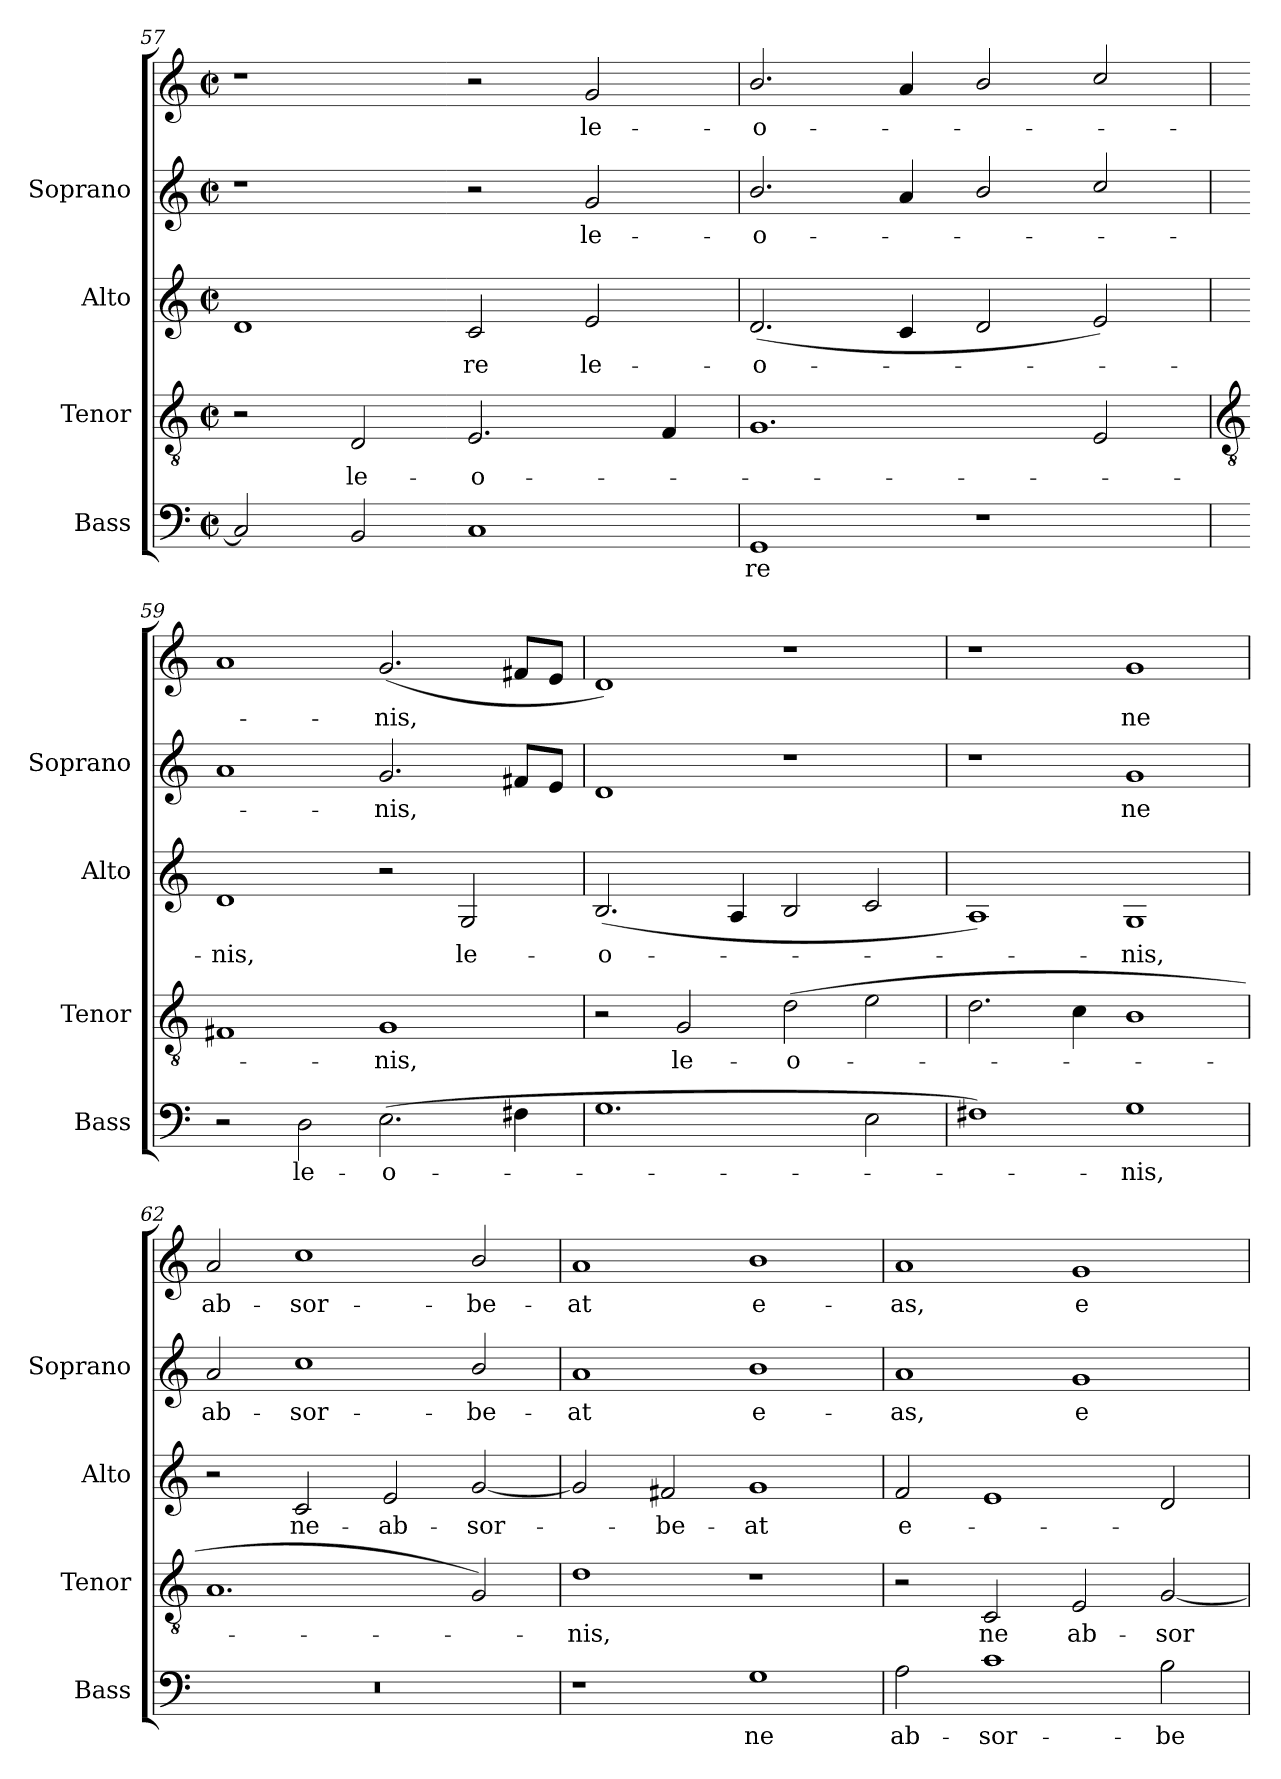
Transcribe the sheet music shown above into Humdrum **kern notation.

**kern	**text	**kern	**text	**kern	**text	**kern	**text	**kern	**text
*part4	*part4	*part3	*part3	*part2	*part2	*part1	*part1	*part1	*part1
*staff5	*staff5	*staff4	*staff4	*staff3	*staff3	*staff2	*staff2	*staff1	*staff1
*I"Bass	*	*I"Tenor	*	*I"Alto	*	*I"Soprano	*	*	*
*I'Bass	*	*I'Tenor	*	*I'Alto	*	*I'Soprano	*	*	*
*clefF4	*	*clefGv2	*	*clefG2	*	*	*	*clefG2	*
*k[]	*	*k[]	*	*k[]	*	*k[]	*	*k[]	*
*C:	*	*C:	*	*C:	*	*C:	*	*C:	*
*M4/2	*	*M4/2	*	*M4/2	*	*M4/2	*	*M4/2	*
*met(c|)	*	*met(c|)	*	*met(c|)	*	*met(c|)	*	*met(c|)	*
=57	=57	=57	=57	=57	=57	=57	=57	=57	=57
2C]	.	2r	.	1d	.	1r	.	1r	.
!	!	!	!LO:LY:b	!	!	!	!	!	!
2BB	.	2D	le-	.	.	.	.	.	.
!	!	!	!LO:LY:b	!	!LO:LY:b	!	!	!	!
1C	.	2.E	-o-	2c	re	2r	.	2r	.
!	!	!	!	!	!LO:LY:b	!	!LO:LY:b	!	!LO:LY:b
.	.	.	.	2e	le-	2g	le-	2g	le-
.	.	4F	.	.	.	.	.	.	.
=58	=58	=58	=58	=58	=58	=58	=58	=58	=58
!	!LO:LY:b	!	!	!	!LO:LY:b	!	!LO:LY:b	!	!LO:LY:b
1GG	re	1.G	.	(<2.d	-o-	2.b/	-o-	2.b/	-o-
.	.	.	.	4c	.	4a	.	4a	.
1r	.	.	.	2d	.	2b/	.	2b/	.
.	.	2E	.	2e)	.	2cc/	.	2cc/	.
!!LO:LB:g=z
=59	=59	=59	=59	=59	=59	=59	=59	=59	=59
*	*	*clefGv2	*	*	*	*	*	*	*
!	!	!	!	!	!LO:LY:b	!	!	!	!
2r	.	1F#X	.	1d	nis,	1a	.	1a	.
!	!LO:LY:b	!	!	!	!	!	!	!	!
2D	le-	.	.	.	.	.	.	.	.
!	!LO:LY:b	!	!LO:LY:b	!	!	!	!LO:LY:b	!	!LO:LY:b
(>2.E	-o-	1G	nis,	2r	.	2.g	nis,	(<2.g	nis,
!	!	!	!	!	!LO:LY:b	!	!	!	!
.	.	.	.	2G	le-	.	.	.	.
4F#X	.	.	.	.	.	8f#XL	.	8f#XL	.
.	.	.	.	.	.	8eJ	.	8eJ	.
=60	=60	=60	=60	=60	=60	=60	=60	=60	=60
!	!	!	!	!	!LO:LY:b	!	!	!	!
1.G	.	2r	.	(<2.B	-o-	1d	.	1d)	.
!	!	!	!LO:LY:b	!	!	!	!	!	!
.	.	2G	le-	.	.	.	.	.	.
.	.	.	.	4A	.	.	.	.	.
!	!	!	!LO:LY:b	!	!	!	!	!	!
.	.	(>2d	-o-	2B	.	1r	.	1r	.
2E	.	2e	.	2c	.	.	.	.	.
=61	=61	=61	=61	=61	=61	=61	=61	=61	=61
1F#X)	.	2.d	.	1A)	.	1r	.	1r	.
.	.	4c	.	.	.	.	.	.	.
!	!LO:LY:b	!	!	!	!LO:LY:b	!	!LO:LY:b	!	!LO:LY:b
1G	nis,	1B	.	1G	nis,	1g	ne	1g	ne
=62	=62	=62	=62	=62	=62	=62	=62	=62	=62
!	!	!	!	!	!	!	!LO:LY:b	!	!LO:LY:b
0r	.	1.A	.	2r	.	2a	ab-	2a	ab-
!	!	!	!	!	!LO:LY:b	!	!LO:LY:b	!	!LO:LY:b
.	.	.	.	2c	ne-	1cc	-sor-	1cc	-sor-
!	!	!	!	!	!LO:LY:b	!	!	!	!
.	.	.	.	2e	-ab-	.	.	.	.
!	!	!	!	!	!LO:LY:b	!	!LO:LY:b	!	!LO:LY:b
.	.	2G)	.	[2g	-sor-	2b/	-be-	2b/	-be-
=63	=63	=63	=63	=63	=63	=63	=63	=63	=63
!	!	!	!LO:LY:b	!	!	!	!LO:LY:b	!	!LO:LY:b
1r	.	1d	nis,	2g]	.	1a	-at	1a	-at
!	!	!	!	!	!LO:LY:b	!	!	!	!
.	.	.	.	2f#X	be-	.	.	.	.
!	!LO:LY:b	!	!	!	!LO:LY:b	!	!LO:LY:b	!	!LO:LY:b
1G	ne	1r	.	1g	-at	1b	e-	1b	e-
=64	=64	=64	=64	=64	=64	=64	=64	=64	=64
!	!LO:LY:b	!	!	!	!LO:LY:b	!	!LO:LY:b	!	!LO:LY:b
2A	ab-	2r	.	2f	e-	1a	-as,	1a	-as,
!	!LO:LY:b	!	!LO:LY:b	!	!	!	!	!	!
1c	-sor-	2C	ne	1e	.	.	.	.	.
!	!	!	!LO:LY:b	!	!	!	!LO:LY:b	!	!LO:LY:b
.	.	2E	ab-	.	.	1g	e-	1g	e-
!	!LO:LY:b	!	!LO:LY:b	!	!	!	!	!	!
2B	-be-	[2G	-sor-	2d	.	.	.	.	.
=	=	=	=	=	=	=	=	=	=
*-	*-	*-	*-	*-	*-	*-	*-	*-	*-
